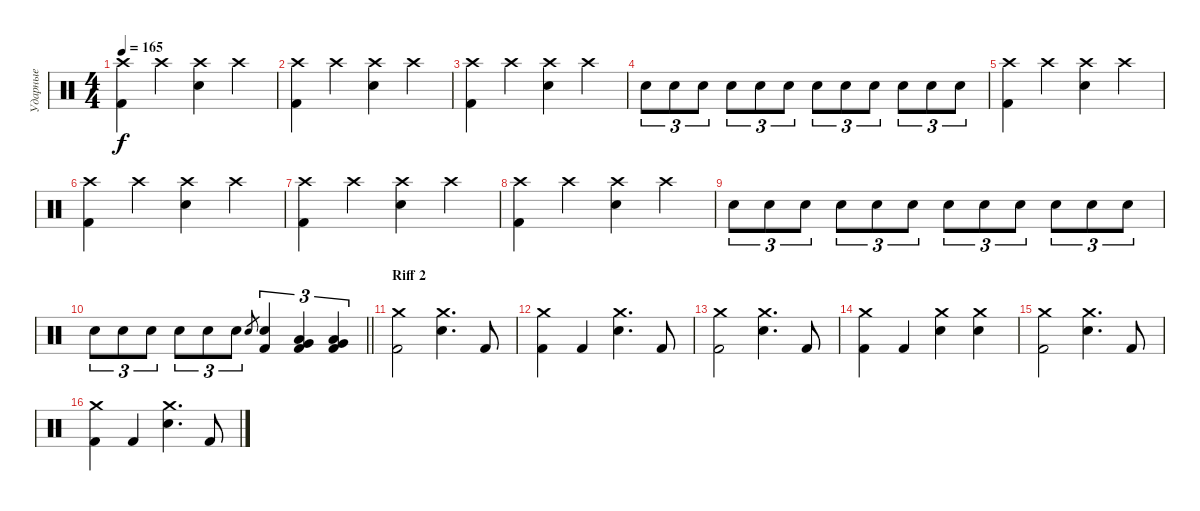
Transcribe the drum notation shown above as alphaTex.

\track ("Ударные" "Ударные") {instrument percussion}
\staff {score}
\articulation defaults
\ts (4 4)
\tempo 165
\clef neutral
\ks c
("Crash high (hit)" "Kick (hit) 2").4{dy f} "Crash high (hit)".4 ("Crash high (hit)" "Electric Snare (hit)").4 "Crash high (hit)".4 |
("Crash high (hit)" "Kick (hit) 2").4 "Crash high (hit)".4 ("Crash high (hit)" "Electric Snare (hit)").4 "Crash high (hit)".4 |
("Crash high (hit)" "Kick (hit) 2").4 "Crash high (hit)".4 ("Crash high (hit)" "Electric Snare (hit)").4 "Crash high (hit)".4 |
"Electric Snare (hit)".8{tu (3 2)} "Electric Snare (hit)".8{tu (3 2)} "Electric Snare (hit)".8{tu (3 2)} "Electric Snare (hit)".8{tu (3 2)} "Electric Snare (hit)".8{tu (3 2)} "Electric Snare (hit)".8{tu (3 2)} "Electric Snare (hit)".8{tu (3 2)} "Electric Snare (hit)".8{tu (3 2)} "Electric Snare (hit)".8{tu (3 2)} "Electric Snare (hit)".8{tu (3 2)} "Electric Snare (hit)".8{tu (3 2)} "Electric Snare (hit)".8{tu (3 2)} |
("Crash high (hit)" "Kick (hit) 2").4 "Crash high (hit)".4 ("Crash high (hit)" "Electric Snare (hit)").4 "Crash high (hit)".4 |
("Crash high (hit)" "Kick (hit) 2").4 "Crash high (hit)".4 ("Crash high (hit)" "Electric Snare (hit)").4 "Crash high (hit)".4 |
("Crash high (hit)" "Kick (hit) 2").4 "Crash high (hit)".4 ("Crash high (hit)" "Electric Snare (hit)").4 "Crash high (hit)".4 |
("Crash high (hit)" "Kick (hit) 2").4 "Crash high (hit)".4 ("Crash high (hit)" "Electric Snare (hit)").4 "Crash high (hit)".4 |
"Electric Snare (hit)".8{tu (3 2)} "Electric Snare (hit)".8{tu (3 2)} "Electric Snare (hit)".8{tu (3 2)} "Electric Snare (hit)".8{tu (3 2)} "Electric Snare (hit)".8{tu (3 2)} "Electric Snare (hit)".8{tu (3 2)} "Electric Snare (hit)".8{tu (3 2)} "Electric Snare (hit)".8{tu (3 2)} "Electric Snare (hit)".8{tu (3 2)} "Electric Snare (hit)".8{tu (3 2)} "Electric Snare (hit)".8{tu (3 2)} "Electric Snare (hit)".8{tu (3 2)} |
\barLineRight lightlight "Electric Snare (hit)".8{tu (3 2)} "Electric Snare (hit)".8{tu (3 2)} "Electric Snare (hit)".8{tu (3 2)} "Electric Snare (hit)".8{tu (3 2)} "Electric Snare (hit)".8{tu (3 2)} "Electric Snare (hit)".8{tu (3 2)} "Electric Snare (hit)".8{gr}
("Electric Snare (hit)" "Kick (hit) 2").4{tu (3 2)} ("Very Low Tom (hit)" "Low Floor Tom (hit)" "Kick (hit) 2").4{tu (3 2)} ("Very Low Tom (hit)" "Low Floor Tom (hit)" "Kick (hit) 2").4{tu (3 2)} |
\section ("" "Riff 2")
("Crash medium (hit)" "Kick (hit) 2").2 ("Crash medium (hit)" "Electric Snare (hit)").4{d} "Kick (hit) 2".8 |
("Crash medium (hit)" "Kick (hit) 2").4 "Kick (hit) 2".4 ("Crash medium (hit)" "Electric Snare (hit)").4{d} "Kick (hit) 2".8 |
("Crash medium (hit)" "Kick (hit) 2").2 ("Crash medium (hit)" "Electric Snare (hit)").4{d} "Kick (hit) 2".8 |
("Crash medium (hit)" "Kick (hit) 2").4 "Kick (hit) 2".4 ("Crash medium (hit)" "Electric Snare (hit)").4 ("Crash medium (hit)" "Electric Snare (hit)").4 |
("Crash medium (hit)" "Kick (hit) 2").2 ("Crash medium (hit)" "Electric Snare (hit)").4{d} "Kick (hit) 2".8 |
("Crash medium (hit)" "Kick (hit) 2").4 "Kick (hit) 2".4 ("Crash medium (hit)" "Electric Snare (hit)").4{d} "Kick (hit) 2".8
